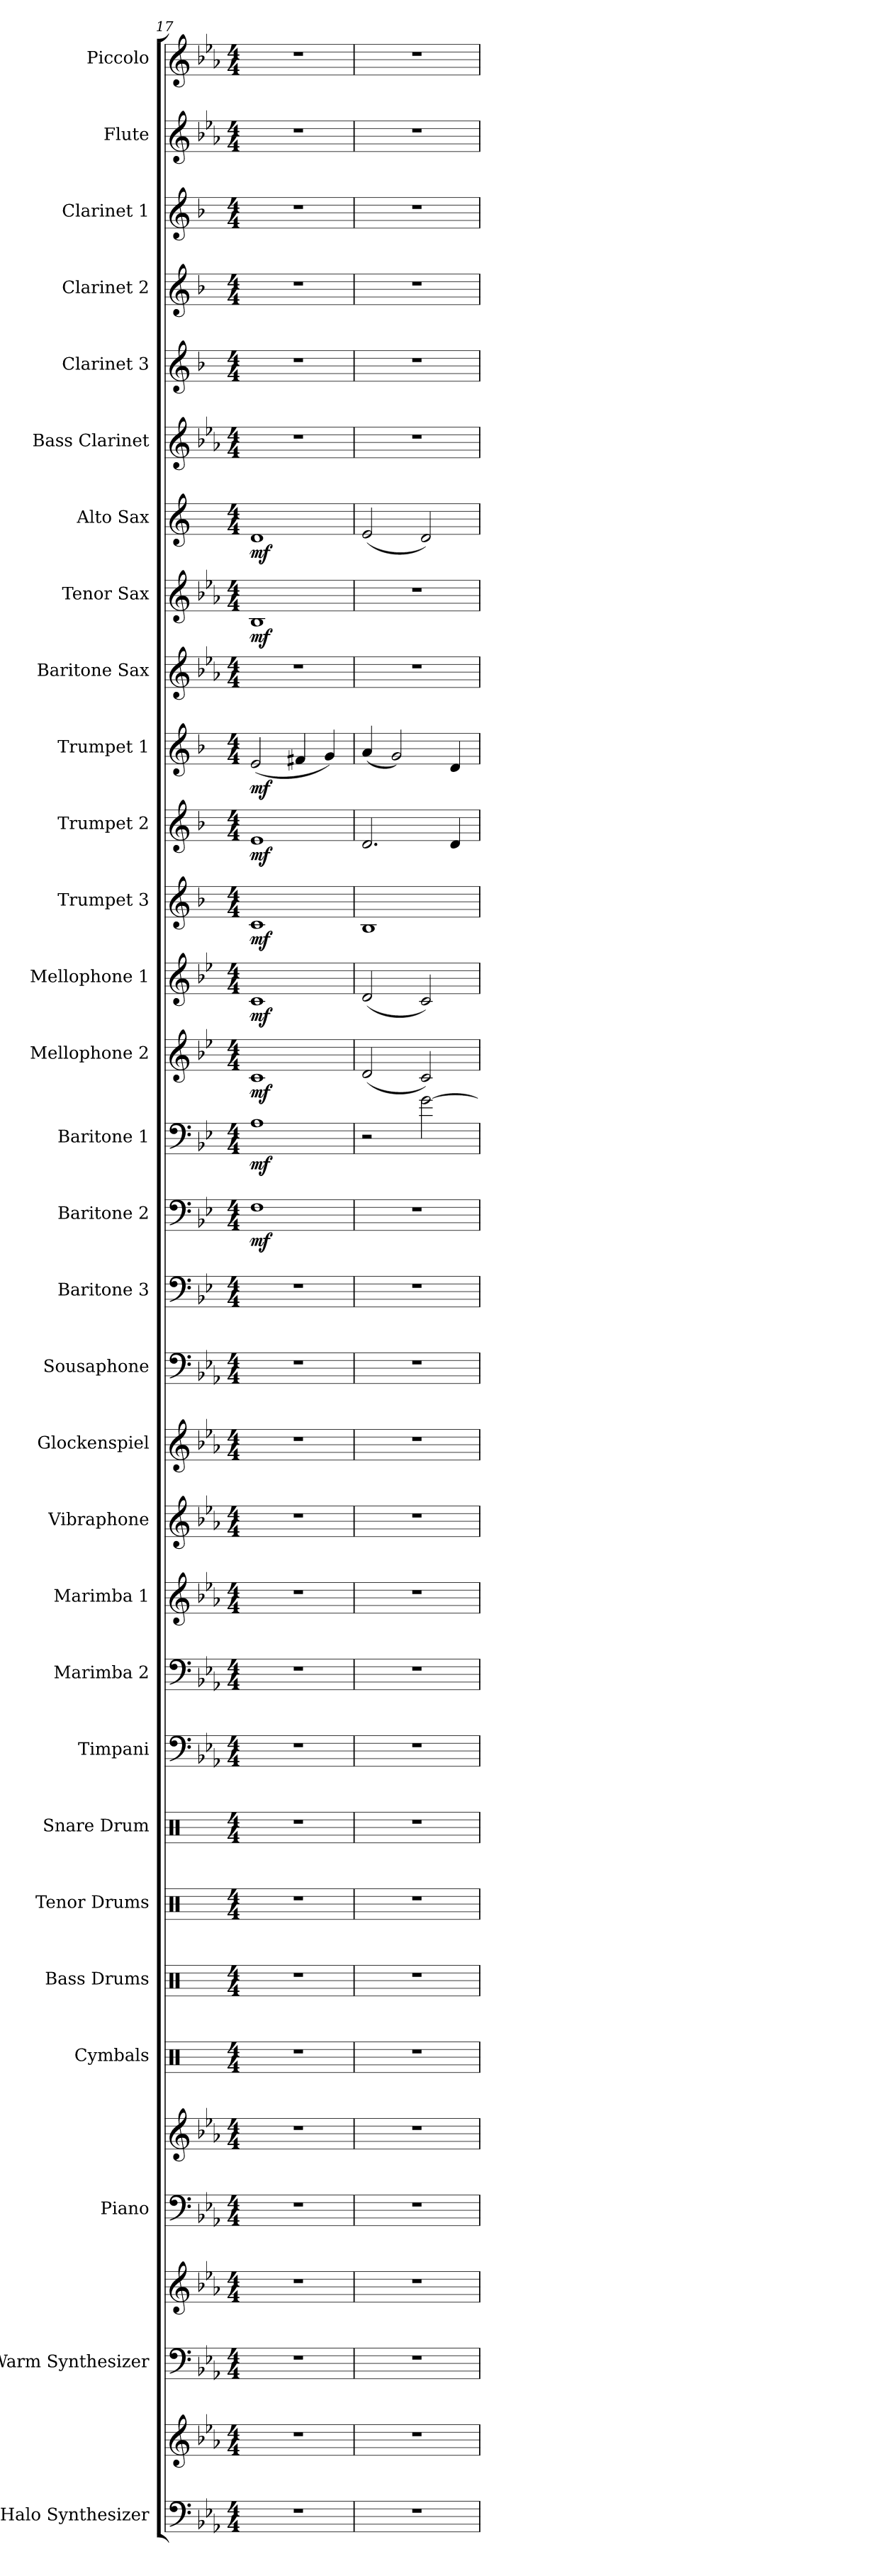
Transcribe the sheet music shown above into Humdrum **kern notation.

**kern	**kern	**kern	**kern	**kern	**kern	**kern	**kern	**kern	**kern	**kern	**kern	**kern	**kern	**kern	**kern	**kern	**kern	**dynam	**kern	**dynam	**kern	**dynam	**kern	**dynam	**kern	**dynam	**kern	**dynam	**kern	**dynam	**kern	**kern	**dynam	**kern	**dynam	**kern	**kern	**kern	**kern	**kern	**kern
*part30	*part30	*part29	*part29	*part28	*part28	*part27	*part26	*part25	*part24	*part23	*part22	*part21	*part20	*part19	*part18	*part17	*part16	*part16	*part15	*part15	*part14	*part14	*part13	*part13	*part12	*part12	*part11	*part11	*part10	*part10	*part9	*part8	*part8	*part7	*part7	*part6	*part5	*part4	*part3	*part2	*part1
*staff33	*staff32	*staff31	*staff30	*staff29	*staff28	*staff27	*staff26	*staff25	*staff24	*staff23	*staff22	*staff21	*staff20	*staff19	*staff18	*staff17	*staff16	*staff16	*staff15	*staff15	*staff14	*staff14	*staff13	*staff13	*staff12	*staff12	*staff11	*staff11	*staff10	*staff10	*staff9	*staff8	*staff8	*staff7	*staff7	*staff6	*staff5	*staff4	*staff3	*staff2	*staff1
*I"Halo Synthesizer	*	*I"Warm Synthesizer	*	*I"Piano	*	*I"Cymbals	*I"Bass Drums	*I"Tenor Drums	*I"Snare Drum	*I"Timpani	*I"Marimba 2	*I"Marimba 1	*I"Vibraphone	*I"Glockenspiel	*I"Sousaphone	*I"Baritone 3	*I"Baritone 2	*	*I"Baritone 1	*	*I"Mellophone 2	*	*I"Mellophone 1	*	*I"Trumpet 3	*	*I"Trumpet 2	*	*I"Trumpet 1	*	*I"Baritone Sax	*I"Tenor Sax	*	*I"Alto Sax	*	*I"Bass Clarinet	*I"Clarinet 3	*I"Clarinet 2	*I"Clarinet 1	*I"Flute	*I"Piccolo
*I'Synth. 2	*	*I'Synth. 1	*	*I'Pno.	*	*I'Cym.	*I'B.D.	*I'T.D.	*I'S.D.	*I'Timp.	*I'Mrm. 2	*I'Mrm. 1	*I'Vib.	*I'Glk.	*	*I'Bar. 3	*I'Bar. 2	*	*I'Bar. 1	*	*I'Mph. 2	*	*I'Mph. 1	*	*I'Tpt. 3	*	*I'Tpt. 2	*	*I'Tpt. 1	*	*I'Bari. Sax.	*I'T. Sax.	*	*I'A. Sax.	*	*I'B. Cl.	*I'Cl. 3	*I'Cl. 2	*I'Cl. 1	*I'Fl.	*I'Picc.
*clefF4	*clefG2	*clefF4	*clefG2	*clefF4	*clefG2	*clefX	*clefX	*clefX	*clefX	*clefF4	*clefF4	*clefG2	*clefG2	*clefG2	*clefF4	*clefF4	*clefF4	*	*clefF4	*	*clefG2	*	*clefG2	*	*clefG2	*	*clefG2	*	*clefG2	*	*clefG2	*clefG2	*	*clefG2	*	*clefG2	*clefG2	*clefG2	*clefG2	*clefG2	*clefG2
*	*	*	*	*	*	*	*	*	*	*	*	*	*	*ITrd-14c-24	*	*ITrd4c7	*ITrd4c7	*	*ITrd4c7	*	*ITrd4c7	*	*ITrd4c7	*	*ITrd1c2	*	*ITrd1c2	*	*ITrd1c2	*	*ITrd12c21	*ITrd8c14	*	*ITrd5c9	*	*ITrd8c14	*ITrd1c2	*ITrd1c2	*ITrd1c2	*	*ITrd-7c-12
*k[b-e-a-]	*k[b-e-a-]	*k[b-e-a-]	*k[b-e-a-]	*k[b-e-a-]	*k[b-e-a-]	*k[]	*k[]	*k[]	*k[]	*k[b-e-a-]	*k[b-e-a-]	*k[b-e-a-]	*k[b-e-a-]	*k[b-e-a-]	*k[b-e-a-]	*k[b-e-a-]	*k[b-e-a-]	*	*k[b-e-a-]	*	*k[b-e-a-]	*	*k[b-e-a-]	*	*k[b-e-a-]	*	*k[b-e-a-]	*	*k[b-e-a-]	*	*k[b-e-a-]	*k[b-e-a-]	*	*k[b-e-a-]	*	*k[b-e-a-]	*k[b-e-a-]	*k[b-e-a-]	*k[b-e-a-]	*k[b-e-a-]	*k[b-e-a-]
*M4/4	*M4/4	*M4/4	*M4/4	*M4/4	*M4/4	*M4/4	*M4/4	*M4/4	*M4/4	*M4/4	*M4/4	*M4/4	*M4/4	*M4/4	*M4/4	*M4/4	*M4/4	*	*M4/4	*	*M4/4	*	*M4/4	*	*M4/4	*	*M4/4	*	*M4/4	*	*M4/4	*M4/4	*	*M4/4	*	*M4/4	*M4/4	*M4/4	*M4/4	*M4/4	*M4/4
=17	=17	=17	=17	=17	=17	=17	=17	=17	=17	=17	=17	=17	=17	=17	=17	=17	=17	=17	=17	=17	=17	=17	=17	=17	=17	=17	=17	=17	=17	=17	=17	=17	=17	=17	=17	=17	=17	=17	=17	=17	=17
!	!	!	!	!	!	!	!	!	!	!	!	!	!	!	!	!	!	!LO:DY:b	!	!LO:DY:b	!	!LO:DY:b	!	!LO:DY:b	!	!LO:DY:b	!	!LO:DY:b	!	!LO:DY:b	!	!	!LO:DY:b	!	!LO:DY:b	!	!	!	!	!	!
1r	1r	1r	1r	1r	1r	1r	1r	1r	1r	1r	1r	1r	1r	1r	1r	1r	1BB-	mf	1D	mf	1F	mf	1F	mf	1B-	mf	1d	mf	(<2d/	mf	1r	1BB-	mf	1F	mf	1r	1r	1r	1r	1r	1r
.	.	.	.	.	.	.	.	.	.	.	.	.	.	.	.	.	.	.	.	.	.	.	.	.	.	.	.	.	4en/	.	.	.	.	.	.	.	.	.	.	.	.
.	.	.	.	.	.	.	.	.	.	.	.	.	.	.	.	.	.	.	.	.	.	.	.	.	.	.	.	.	4f/)	.	.	.	.	.	.	.	.	.	.	.	.
=18	=18	=18	=18	=18	=18	=18	=18	=18	=18	=18	=18	=18	=18	=18	=18	=18	=18	=18	=18	=18	=18	=18	=18	=18	=18	=18	=18	=18	=18	=18	=18	=18	=18	=18	=18	=18	=18	=18	=18	=18	=18
1r	1r	1r	1r	1r	1r	1r	1r	1r	1r	1r	1r	1r	1r	1r	1r	1r	1r	.	2r	.	(<2G/	.	(<2G/	.	1A-	.	2.c/	.	(<4g/	.	1r	1r	.	(<2G/	.	1r	1r	1r	1r	1r	1r
.	.	.	.	.	.	.	.	.	.	.	.	.	.	.	.	.	.	.	.	.	.	.	.	.	.	.	.	.	2f/)	.	.	.	.	.	.	.	.	.	.	.	.
.	.	.	.	.	.	.	.	.	.	.	.	.	.	.	.	.	.	.	[2c\	.	2F/)	.	2F/)	.	.	.	.	.	.	.	.	.	.	2F/)	.	.	.	.	.	.	.
.	.	.	.	.	.	.	.	.	.	.	.	.	.	.	.	.	.	.	.	.	.	.	.	.	.	.	4c/	.	4c/	.	.	.	.	.	.	.	.	.	.	.	.
=	=	=	=	=	=	=	=	=	=	=	=	=	=	=	=	=	=	=	=	=	=	=	=	=	=	=	=	=	=	=	=	=	=	=	=	=	=	=	=	=	=
*-	*-	*-	*-	*-	*-	*-	*-	*-	*-	*-	*-	*-	*-	*-	*-	*-	*-	*-	*-	*-	*-	*-	*-	*-	*-	*-	*-	*-	*-	*-	*-	*-	*-	*-	*-	*-	*-	*-	*-	*-	*-
